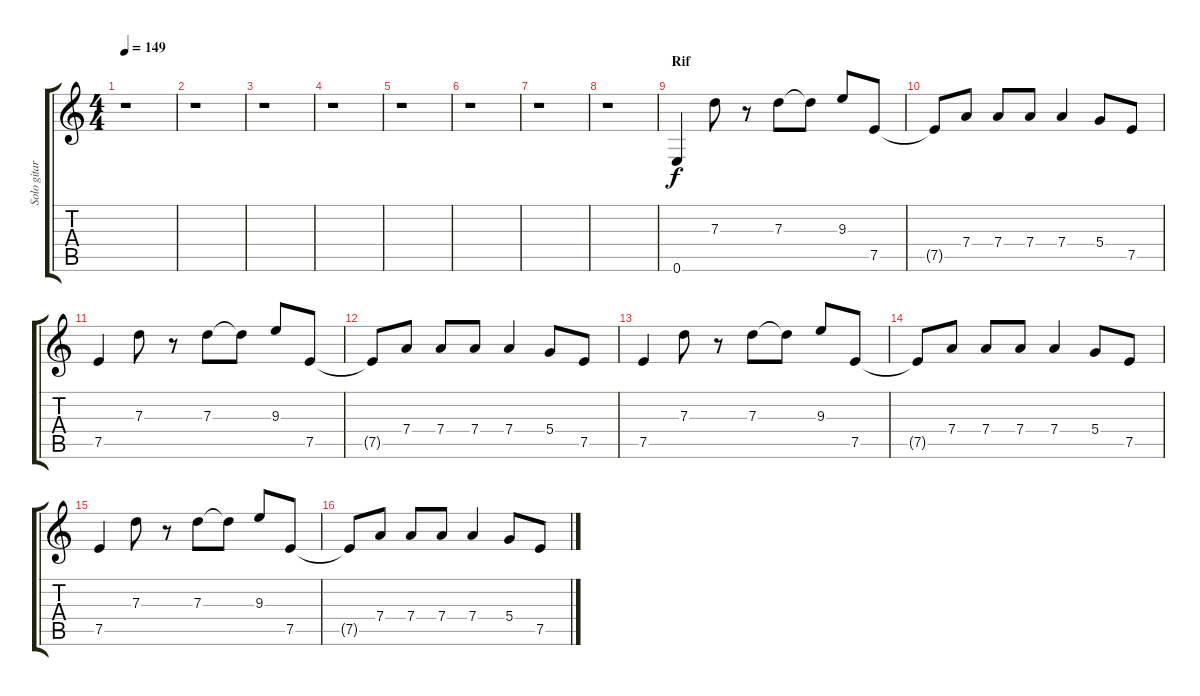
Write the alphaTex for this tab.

\track ("Solo gitara - Zvonko Djukic Djule" "Solo gitar") {instrument overdrivenguitar}
\staff {score tabs}
\tuning (E4 B3 G3 D3 A2 E2) {hide}
\ts (4 4)
\tempo 149
\clef g2
\ks c
r.1{dy f} |
r.1 |
r.1 |
r.1 |
r.1 |
r.1 |
r.1 |
r.1 |
\section ("" "Rif")
0.6.4{volume 15} 7.3.8 r.8 7.3.8 7.3{t}.8 9.3.8 7.5.8 |
7.5{t}.8 7.4.8 7.4.8 7.4.8 7.4.4 5.4.8 7.5.8 |
7.5.4 7.3.8 r.8 7.3.8 7.3{t}.8 9.3.8 7.5.8 |
7.5{t}.8 7.4.8 7.4.8 7.4.8 7.4.4 5.4.8 7.5.8 |
7.5.4 7.3.8 r.8 7.3.8 7.3{t}.8 9.3.8 7.5.8 |
7.5{t}.8 7.4.8 7.4.8 7.4.8 7.4.4 5.4.8 7.5.8 |
7.5.4 7.3.8 r.8 7.3.8 7.3{t}.8 9.3.8 7.5.8 |
7.5{t}.8 7.4.8 7.4.8 7.4.8 7.4.4 5.4.8 7.5{ss}.8
